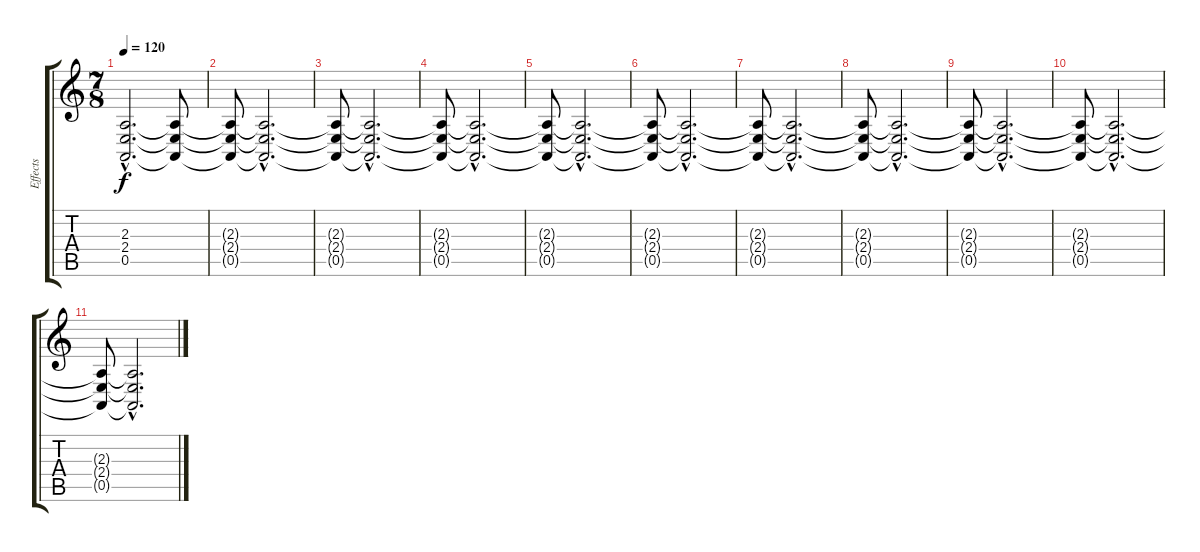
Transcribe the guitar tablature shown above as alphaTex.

\track ("Effects" "Effects") {instrument pad2warm}
\staff {score tabs}
\tuning (E4 B3 G3 D3 A2 E2) {hide}
\ts (7 8)
\tempo 120
\clef g2
\ks c
(2.3{hac} 2.4{hac} 0.5{hac}).2{d dy f instrument pad2warm} (2.3{t} 2.4{t} 0.5{t}).8 |
(2.3{t} 2.4{t} 0.5{t}).8 (2.3{hac t} 2.4{hac t} 0.5{hac t}).2{d} |
(2.3{t} 2.4{t} 0.5{t}).8 (2.3{hac t} 2.4{hac t} 0.5{hac t}).2{d} |
(2.3{t} 2.4{t} 0.5{t}).8 (2.3{hac t} 2.4{hac t} 0.5{hac t}).2{d} |
(2.3{t} 2.4{t} 0.5{t}).8 (2.3{hac t} 2.4{hac t} 0.5{hac t}).2{d} |
(2.3{t} 2.4{t} 0.5{t}).8 (2.3{hac t} 2.4{hac t} 0.5{hac t}).2{d} |
(2.3{t} 2.4{t} 0.5{t}).8 (2.3{hac t} 2.4{hac t} 0.5{hac t}).2{d} |
(2.3{t} 2.4{t} 0.5{t}).8 (2.3{hac t} 2.4{hac t} 0.5{hac t}).2{d} |
(2.3{t} 2.4{t} 0.5{t}).8 (2.3{hac t} 2.4{hac t} 0.5{hac t}).2{d} |
(2.3{t} 2.4{t} 0.5{t}).8 (2.3{hac t} 2.4{hac t} 0.5{hac t}).2{d} |
(2.3{t} 2.4{t} 0.5{t}).8 (2.3{hac t} 2.4{hac t} 0.5{hac t}).2{d}
